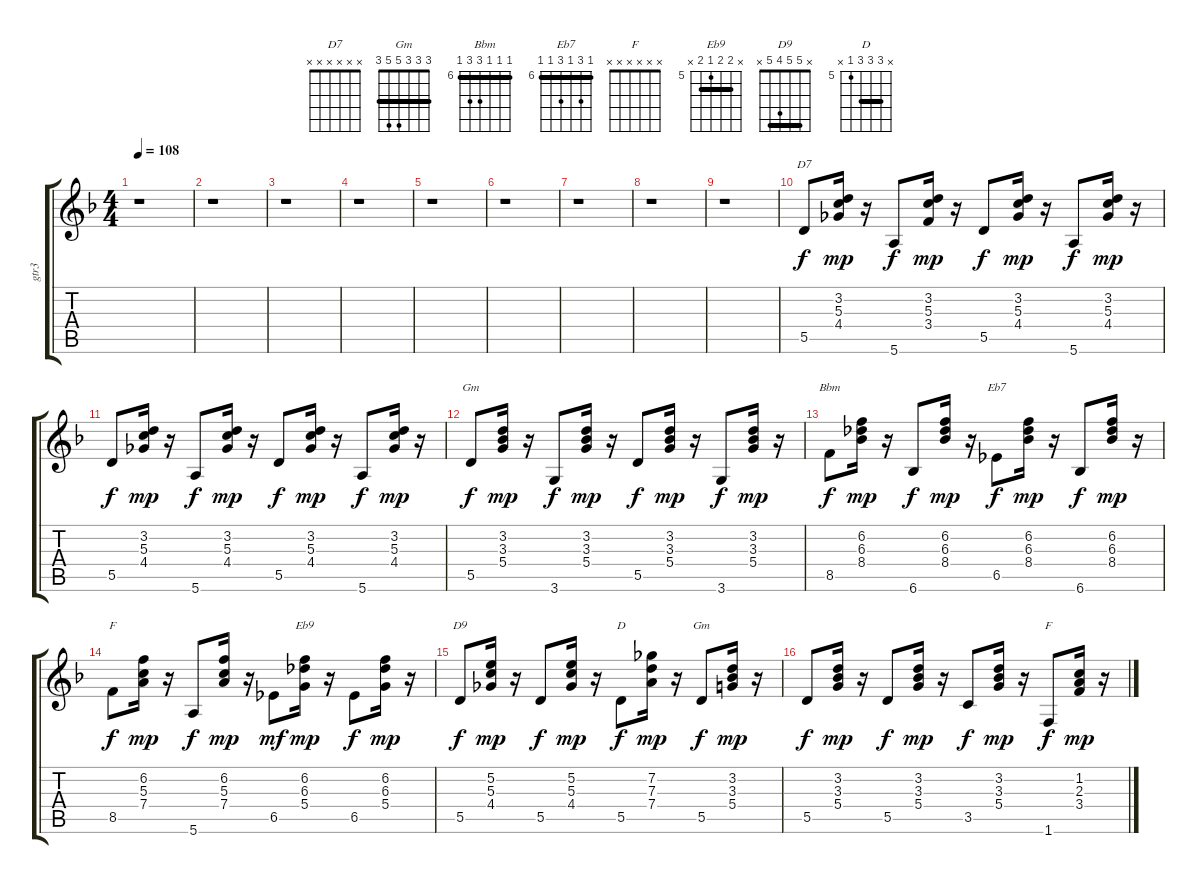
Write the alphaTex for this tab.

\track ("gtr3" "gtr3") {instrument acousticguitarnylon}
\staff {score tabs}
\tuning (E4 B3 G3 D3 A2 E2) {hide}
\chord ("D7" x x x x x x)
\chord ("Gm" x x x x x x)
\chord ("Bbm" 6 6 6 8 8 6) {firstfret 6 barre 6}
\chord ("Eb7" 6 8 6 8 6 6) {firstfret 6 barre 6}
\chord ("F" 5 6 5 7 8 5) {firstfret 5 barre 5}
\chord ("Eb9" x 6 6 5 6 x) {firstfret 5 barre 6}
\chord ("D9" x 5 5 4 5 x) {barre 5}
\chord ("D" x 7 7 7 5 x) {firstfret 5 barre 7}
\chord ("Gm" 3 3 3 5 5 3) {barre 3}
\chord ("F" x x x x x x)
\ts (4 4)
\tempo 108
\clef g2
\ks f
r.1{dy f instrument acousticguitarnylon} |
r.1 |
r.1 |
r.1 |
r.1 |
r.1 |
r.1 |
r.1 |
r.1 |
5.5.8{ch "D7"} (3.2 5.3 4.4).16{dy mp} r.16 5.6.8{dy f} (3.2 5.3 3.4).16{dy mp} r.16 5.5.8{dy f} (3.2 5.3 4.4).16{dy mp} r.16 5.6.8{dy f} (3.2 5.3 4.4).16{dy mp} r.16 |
5.5.8{dy f} (3.2 5.3 4.4).16{dy mp} r.16 5.6.8{dy f} (3.2 5.3 4.4).16{dy mp} r.16 5.5.8{dy f} (3.2 5.3 4.4).16{dy mp} r.16 5.6.8{dy f} (3.2 5.3 4.4).16{dy mp} r.16 |
5.5.8{ch "Gm" dy f} (3.2 3.3 5.4).16{dy mp} r.16 3.6.8{dy f} (3.2 3.3 5.4).16{dy mp} r.16 5.5.8{dy f} (3.2 3.3 5.4).16{dy mp} r.16 3.6.8{dy f} (3.2 3.3 5.4).16{dy mp} r.16 |
8.5.8{ch "Bbm" dy f} (6.2 6.3 8.4).16{dy mp} r.16 6.6.8{dy f} (6.2 6.3 8.4).16{dy mp} r.16 6.5.8{ch "Eb7" dy f} (6.2 6.3 8.4).16{dy mp} r.16 6.6.8{dy f} (6.2 6.3 8.4).16{dy mp} r.16 |
8.5.8{ch "F" dy f} (6.2 5.3 7.4).16{dy mp} r.16 5.6.8{dy f} (6.2 5.3 7.4).16{dy mp} r.16 6.5.8{dy mf} (6.2 6.3 5.4).16{ch "Eb9" dy mp} r.16 6.5.8{dy f} (6.2 6.3 5.4).16{dy mp} r.16 |
5.5.8{ch "D9" dy f} (5.2 5.3 4.4).16{dy mp} r.16 5.5.8{dy f} (5.2 5.3 4.4).16{dy mp} r.16 5.5.8{ch "D" dy f} (7.2 7.3 7.4).16{dy mp} r.16 5.5.8{ch "Gm" dy f} (3.2 3.3 5.4).16{dy mp} r.16 |
5.5.8{dy f} (3.2 3.3 5.4).16{dy mp} r.16 5.5.8{dy f} (3.2 3.3 5.4).16{dy mp} r.16 3.5.8{dy f} (3.2 3.3 5.4).16{dy mp} r.16 1.6.8{ch "F" dy f} (1.2 2.3 3.4).16{dy mp} r.16
